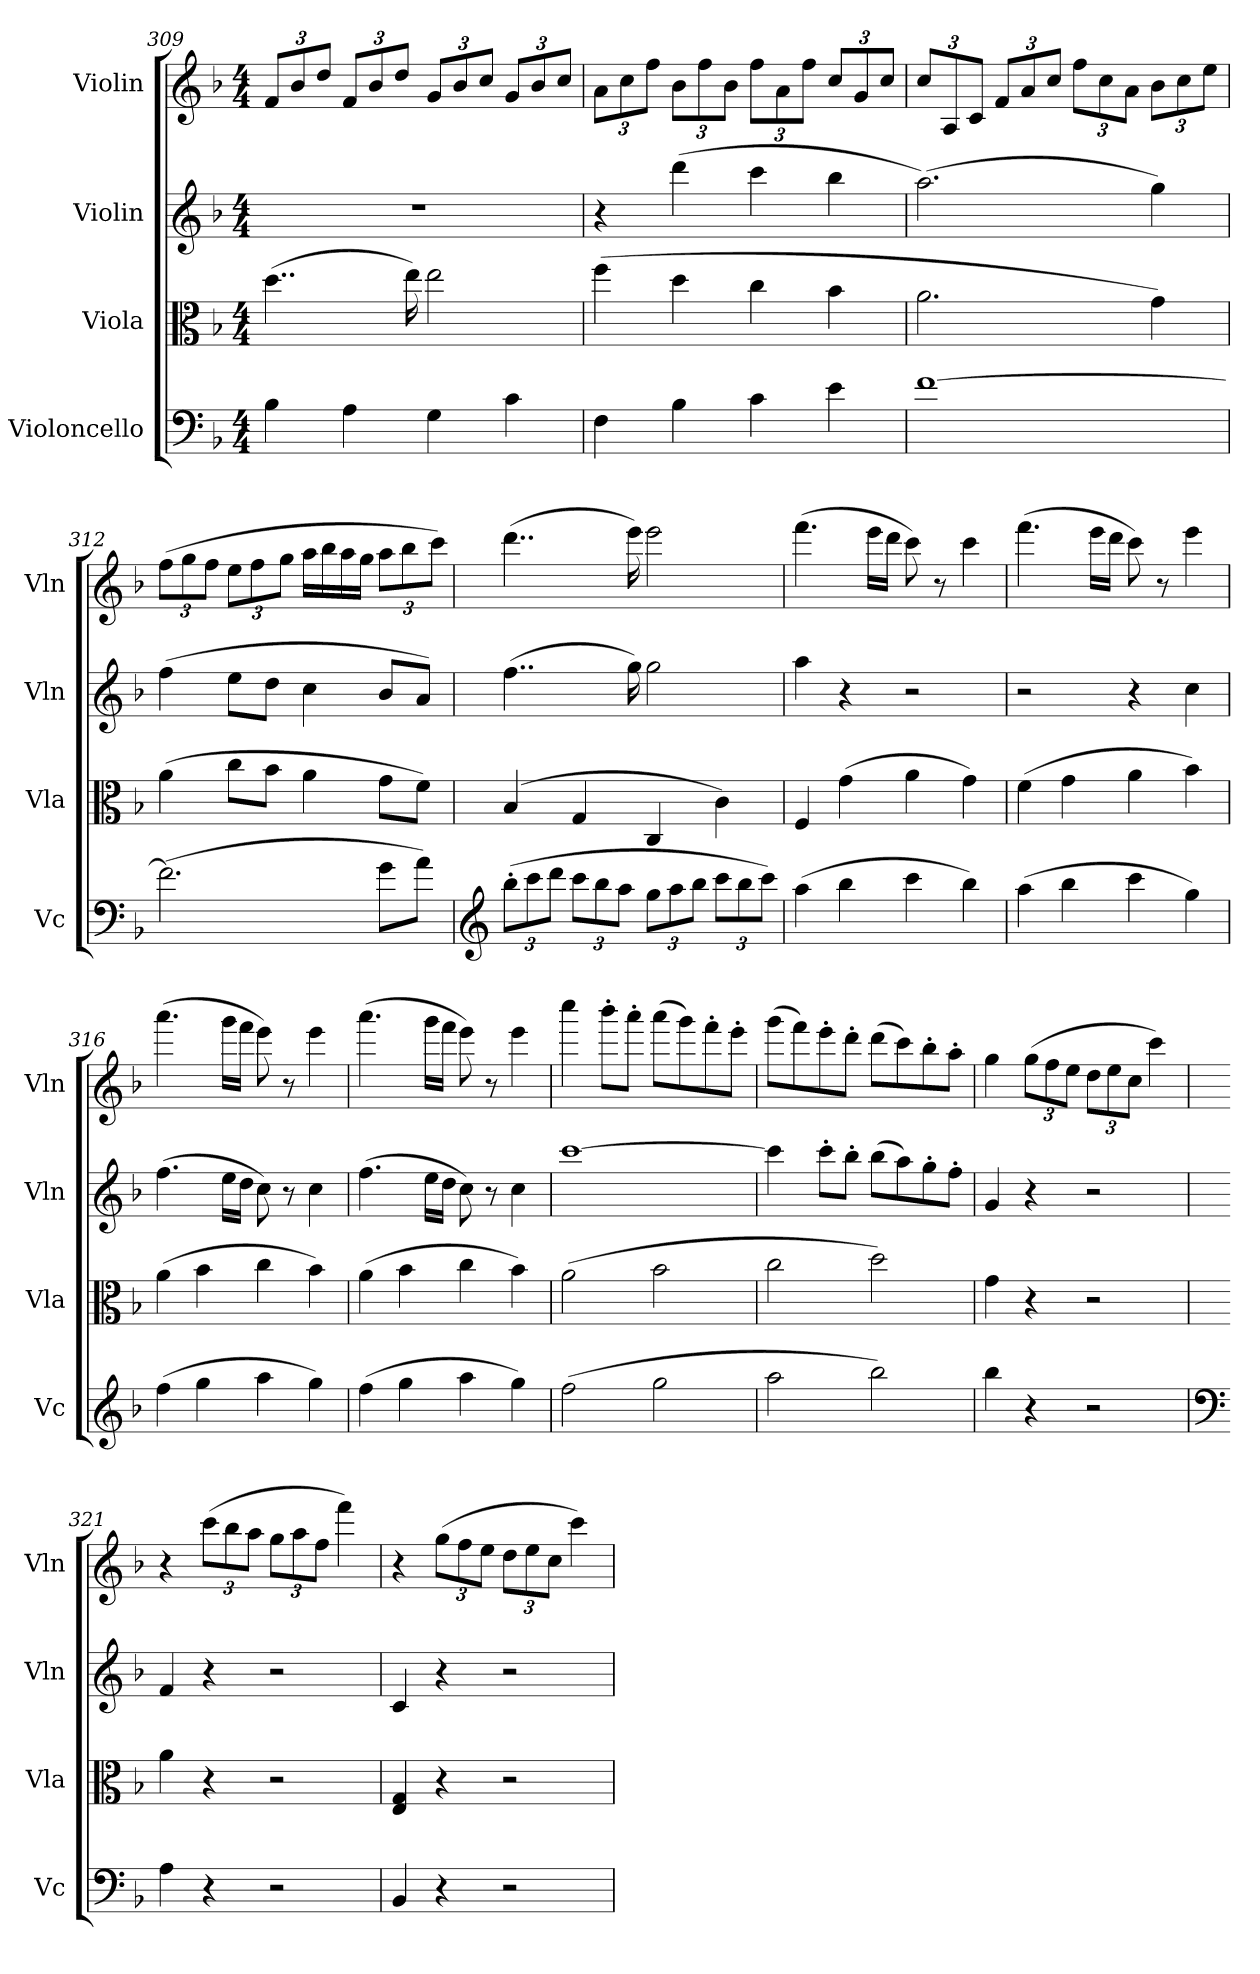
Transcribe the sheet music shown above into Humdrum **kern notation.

**kern	**kern	**kern	**kern
*part4	*part3	*part2	*part1
*staff4	*staff3	*staff2	*staff1
*I"Violoncello	*I"Viola	*I"Violin	*I"Violin
*I'Vc	*I'Vla	*I'Vln	*I'Vln
*clefF4	*clefC3	*clefG2	*clefG2
*k[b-]	*k[b-]	*k[b-]	*k[b-]
*M4/4	*M4/4	*M4/4	*M4/4
=309	=309	=309	=309
4B-\	(4..dd\	1r	12f/L
.	.	.	12b-/
.	.	.	12dd/J
4A\	.	.	12f/L
.	.	.	12b-/
.	.	.	12dd/J
.	16ee\)	.	.
4G\	2ee\	.	12g/L
.	.	.	12b-/
.	.	.	12cc/J
4c\	.	.	12g/L
.	.	.	12b-/
.	.	.	12cc/J
=310	=310	=310	=310
4F\	(4ff\	4r	12a\L
.	.	.	12cc\
.	.	.	12ff\J
4B-\	4dd\	(4ddd\	12b-\L
.	.	.	12ff\
.	.	.	12b-\J
4c\	4cc\	4ccc\	12ff\L
.	.	.	12a\
.	.	.	12ff\J
4e\	4b-\	4bb-\	12cc/L
.	.	.	12g/
.	.	.	12cc/J
=311	=311	=311	=311
[1f	2.a\	(2.aa\)	12cc/L
.	.	.	12A/
.	.	.	12c/J
.	.	.	12f/L
.	.	.	12a/
.	.	.	12cc/J
.	.	.	12ff\L
.	.	.	12cc\
.	.	.	12a\J
.	4g\)	4gg\)	12b-\L
.	.	.	12cc\
.	.	.	12ee\J
=312	=312	=312	=312
(2.f\]	(4a\	(4ff\	(12ff\L
.	.	.	12gg\
.	.	.	12ff\J
.	8cc\L	8ee\L	12ee\L
.	.	.	12ff\
.	8b-\J	8dd\J	.
.	.	.	12gg\J
.	4a\	4cc\	16aa\LL
.	.	.	16bb-\
.	.	.	16aa\
.	.	.	16gg\JJ
8g\L	8g\L	8b-/L	12aa\L
.	.	.	12bb-\
8a\J)	8f\J)	8a/J)	.
.	.	.	12ccc\J)
=313	=313	=313	=313
*clefG2	*	*	*
(12bb-'\L	(4B-/	(4..ff\	(4..ddd\
12ccc\	.	.	.
12ddd\J	.	.	.
12ccc\L	4G/	.	.
12bb-\	.	.	.
12aa\J	.	.	.
.	.	16gg\)	16eee\)
12gg\L	4C/	2gg\	2eee\
12aa\	.	.	.
12bb-\J	.	.	.
12ccc\L	4c\)	.	.
12bb-\	.	.	.
12ccc\J)	.	.	.
=314	=314	=314	=314
(4aa\	4F/	4aa\	(4.fff\
4bb-\	(4g\	4r	.
.	.	.	16eee\LL
.	.	.	16ddd\JJ
4ccc\	4a\	2r	8ccc\)
.	.	.	8r
4bb-\)	4g\)	.	4ccc\
=315	=315	=315	=315
(4aa\	(4f\	2r	(4.fff\
4bb-\	4g\	.	.
.	.	.	16eee\LL
.	.	.	16ddd\JJ
4ccc\	4a\	4r	8ccc\)
.	.	.	8r
4gg\)	4b-\)	4cc\	4eee\
=316	=316	=316	=316
(4ff\	(4a\	(4.ff\	(4.aaa\
4gg\	4b-\	.	.
.	.	16ee\LL	16ggg\LL
.	.	16dd\JJ	16fff\JJ
4aa\	4cc\	8cc\)	8eee\)
.	.	8r	8r
4gg\)	4b-\)	4cc\	4eee\
=317	=317	=317	=317
(4ff\	(4a\	(4.ff\	(4.aaa\
4gg\	4b-\	.	.
.	.	16ee\LL	16ggg\LL
.	.	16dd\JJ	16fff\JJ
4aa\	4cc\	8cc\)	8eee\)
.	.	8r	8r
4gg\)	4b-\)	4cc\	4eee\
=318	=318	=318	=318
(2ff\	(2a\	[1ccc	4cccc\
.	.	.	8bbb-'\L
.	.	.	8aaa'\J
2gg\	2b-\	.	(8aaa\L
.	.	.	8ggg\)
.	.	.	8fff'\
.	.	.	8eee'\J
=319	=319	=319	=319
2aa\	2cc\	4ccc\]	(8ggg\L
.	.	.	8fff\)
.	.	8ccc'\L	8eee'\
.	.	8bb-'\J	8ddd'\J
2bb-\)	2dd\)	(8bb-\L	(8ddd\L
.	.	8aa\)	8ccc\)
.	.	8gg'\	8bb-'\
.	.	8ff'\J	8aa'\J
=320	=320	=320	=320
4bb-\	4g\	4g/	4gg\
4r	4r	4r	(12gg\L
.	.	.	12ff\
.	.	.	12ee\J
2r	2r	2r	12dd\L
.	.	.	12ee\
.	.	.	12cc\J
.	.	.	4ccc\)
=321	=321	=321	=321
*clefF4	*	*	*
4A\	4a\	4f/	4r
4r	4r	4r	(12ccc\L
.	.	.	12bb-\
.	.	.	12aa\J
2r	2r	2r	12gg\L
.	.	.	12aa\
.	.	.	12ff\J
.	.	.	4fff\)
=322	=322	=322	=322
4BB-/	4E/ 4G/	4c/	4r
4r	4r	4r	(12gg\L
.	.	.	12ff\
.	.	.	12ee\J
2r	2r	2r	12dd\L
.	.	.	12ee\
.	.	.	12cc\J
.	.	.	4ccc\)
=	=	=	=
*-	*-	*-	*-
